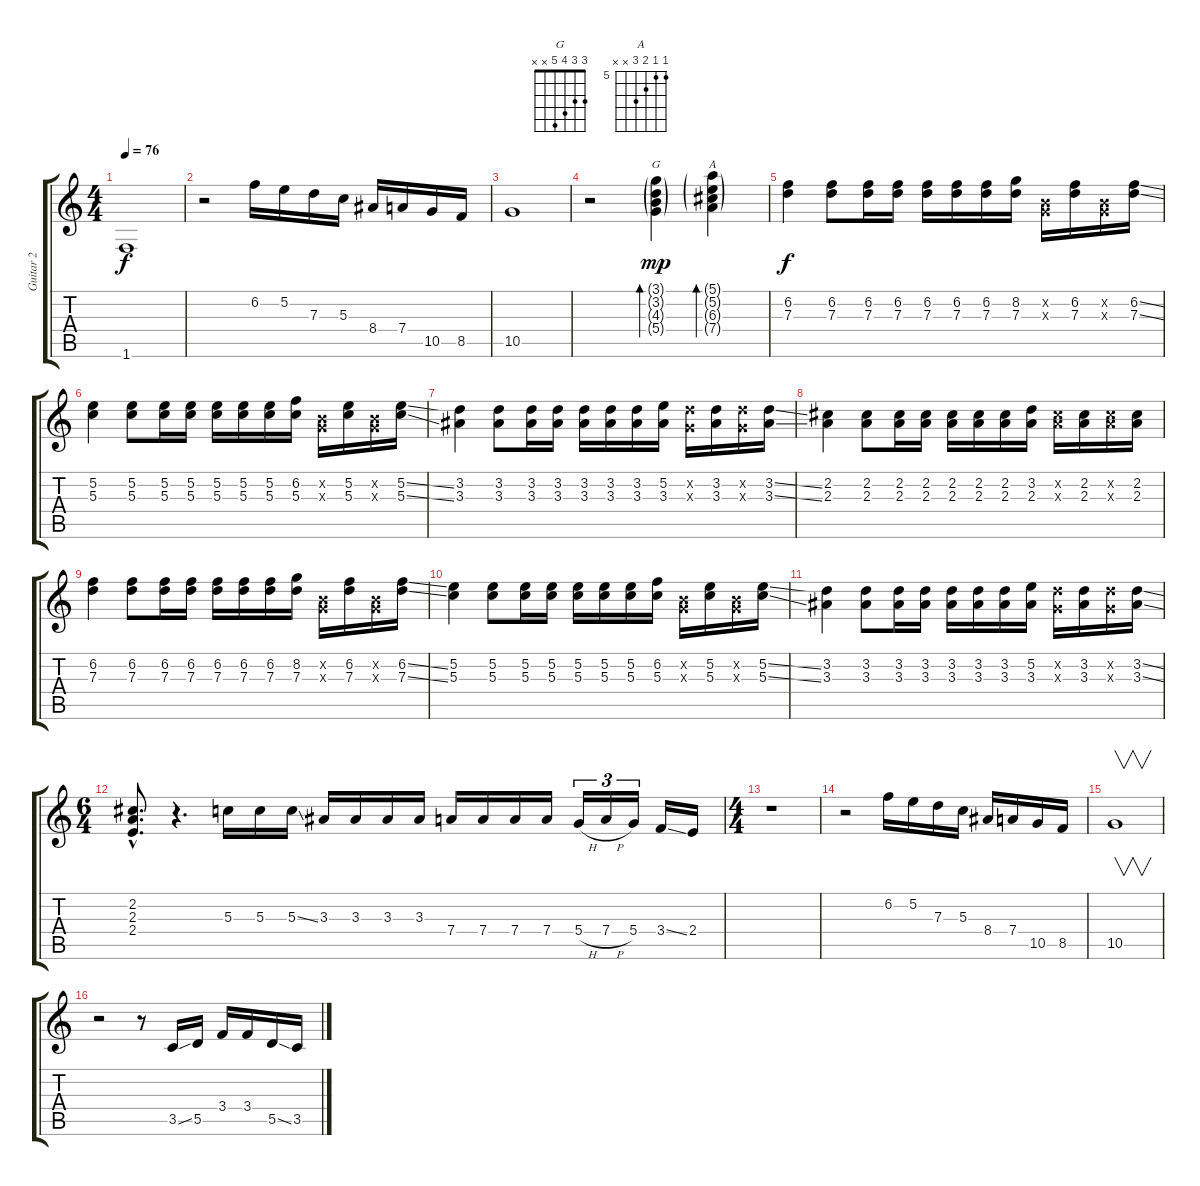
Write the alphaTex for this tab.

\track ("Guitar 2" "Guitar 2") {instrument acousticguitarsteel}
\staff {score tabs}
\tuning (E4 B3 G3 D3 A2 E2) {hide}
\chord ("G" 3 3 4 5 x x)
\chord ("A" 5 5 6 7 x x) {firstfret 5}
\ts (4 4)
\tempo 76
\clef g2
\ks c
1.6.1{dy f} |
r.2 6.2.16 5.2.16 7.3.16 5.3.16 8.4.16 7.4.16 10.5.16 8.5.16 |
10.5.1 |
r.2 (3.1{g} 3.2{g} 4.3{g} 5.4{g}).4{bd 120 ch "G" dy mp} (5.1{g} 5.2{g} 6.3{g} 7.4{g}).4{bd 240 ch "A"} |
(6.2 7.3).4{dy f} (6.2 7.3).8 (6.2 7.3).16 (6.2 7.3).16 (6.2 7.3).16 (6.2 7.3).16 (6.2 7.3).16 (8.2 7.3).16 (0.2{x} 0.3{x}).16 (6.2 7.3).16 (0.2{x} 0.3{x}).16 (6.2{ss} 7.3{ss}).16 |
(5.2 5.3).4 (5.2 5.3).8 (5.2 5.3).16 (5.2 5.3).16 (5.2 5.3).16 (5.2 5.3).16 (5.2 5.3).16 (6.2 5.3).16 (0.2{x} 0.3{x}).16 (5.2 5.3).16 (0.2{x} 0.3{x}).16 (5.2{ss} 5.3{ss}).16 |
(3.2 3.3).4 (3.2 3.3).8 (3.2 3.3).16 (3.2 3.3).16 (3.2 3.3).16 (3.2 3.3).16 (3.2 3.3).16 (5.2 3.3).16 (3.2{x} 0.3{x}).16 (3.2 3.3).16 (3.2{x} 0.3{x}).16 (3.2{ss} 3.3{ss}).16 |
(2.2 2.3).4 (2.2 2.3).8 (2.2 2.3).16 (2.2 2.3).16 (2.2 2.3).16 (2.2 2.3).16 (2.2 2.3).16 (3.2 2.3).16 (2.2{x} 2.3{x}).16 (2.2 2.3).16 (2.2{x} 2.3{x}).16 (2.2 2.3).16 |
(6.2 7.3).4 (6.2 7.3).8 (6.2 7.3).16 (6.2 7.3).16 (6.2 7.3).16 (6.2 7.3).16 (6.2 7.3).16 (8.2 7.3).16 (0.2{x} 0.3{x}).16 (6.2 7.3).16 (0.2{x} 0.3{x}).16 (6.2{ss} 7.3{ss}).16 |
(5.2 5.3).4 (5.2 5.3).8 (5.2 5.3).16 (5.2 5.3).16 (5.2 5.3).16 (5.2 5.3).16 (5.2 5.3).16 (6.2 5.3).16 (0.2{x} 0.3{x}).16 (5.2 5.3).16 (0.2{x} 0.3{x}).16 (5.2{ss} 5.3{ss}).16 |
(3.2 3.3).4 (3.2 3.3).8 (3.2 3.3).16 (3.2 3.3).16 (3.2 3.3).16 (3.2 3.3).16 (3.2 3.3).16 (5.2 3.3).16 (3.2{x} 0.3{x}).16 (3.2 3.3).16 (3.2{x} 0.3{x}).16 (3.2{ss} 3.3{ss}).16 |
\ts (6 4)
(2.2{hac} 2.3{hac} 2.4{hac}).8{d} r.4{d} 5.3.16 5.3.16 5.3{ss}.16 3.3.16 3.3.16 3.3.16 3.3.16 7.4.16 7.4.16 7.4.16 7.4.16 5.4{h}.16{tu (3 2)} 7.4{h}.16{tu (3 2)} 5.4.16{tu (3 2)} 3.4{ss}.16 2.4.16 |
\ts (4 4)
r.1 |
r.2 6.2.16 5.2.16 7.3.16 5.3.16 8.4.16 7.4.16 10.5.16 8.5.16 |
10.5.1{v} |
r.2 r.8 3.5{ss}.16 5.5.16 3.4.16 3.4.16 5.5{ss}.16 3.5.16
